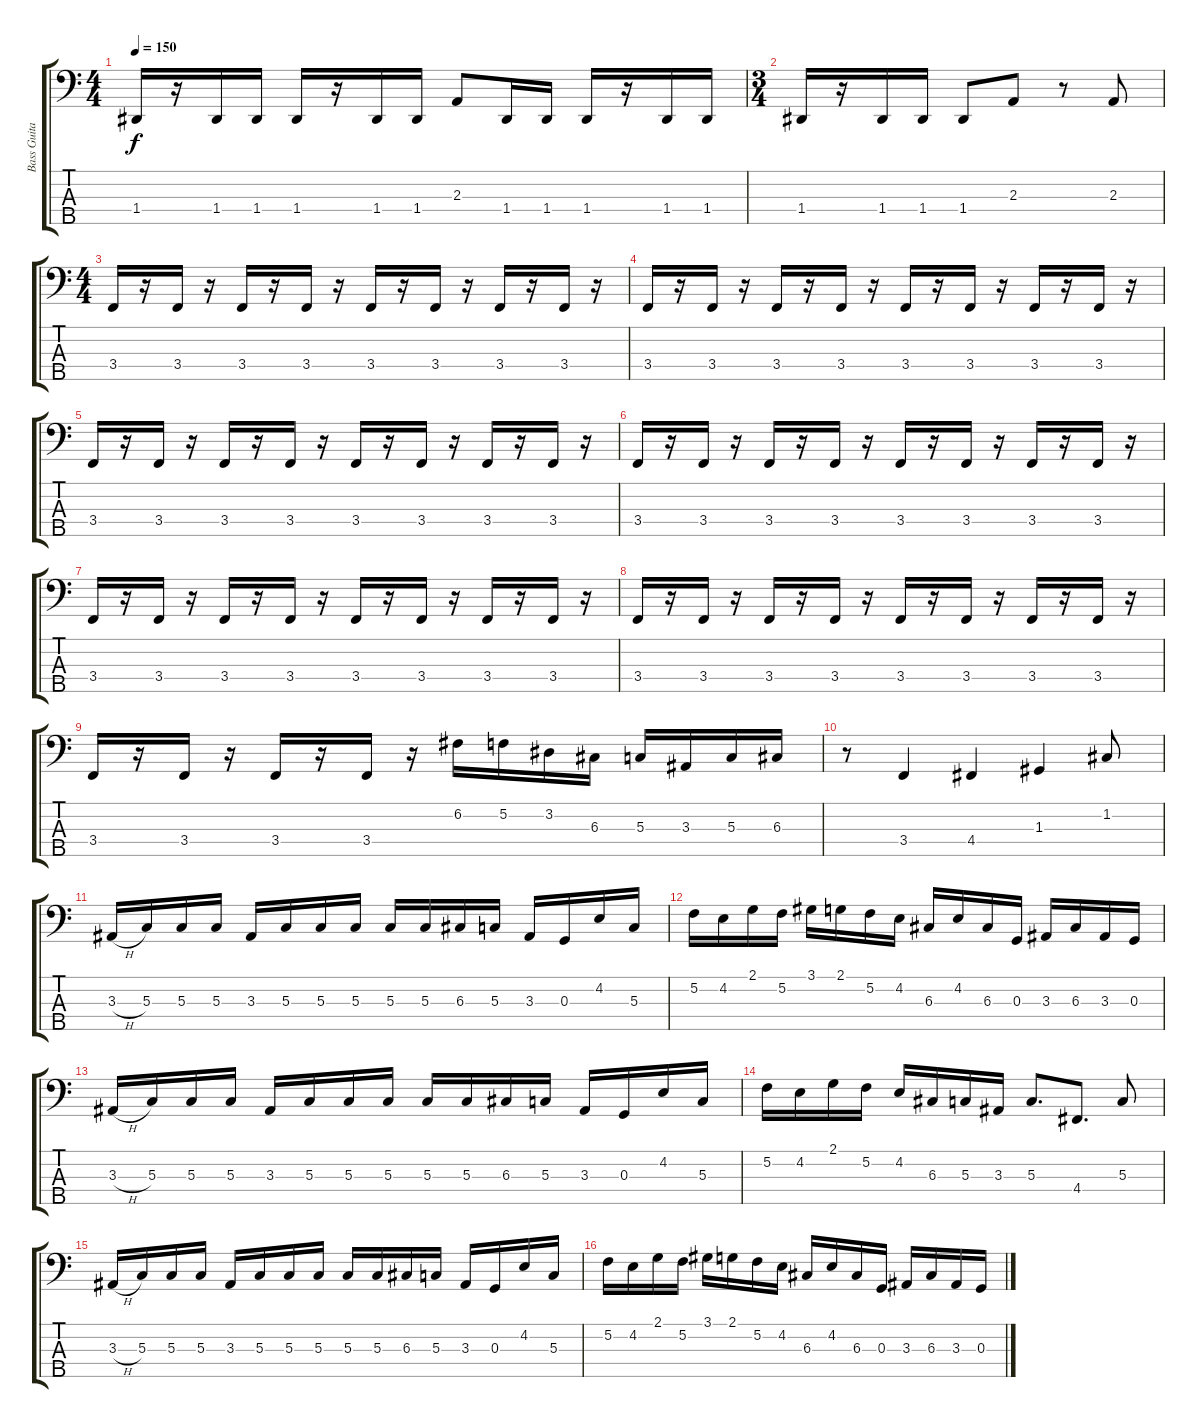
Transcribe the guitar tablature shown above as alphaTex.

\track ("Bass Guitar" "Bass Guita") {instrument electricbasspick}
\staff {score tabs}
\tuning (F2 C2 G1 D1 A0) {hide}
\ts (4 4)
\tempo 150
\clef f4
\ks c
1.4.16{dy f} r.16 1.4.16 1.4.16 1.4.16 r.16 1.4.16 1.4.16 2.3.8 1.4.16 1.4.16 1.4.16 r.16 1.4.16 1.4.16 |
\ts (3 4)
1.4.16 r.16 1.4.16 1.4.16 1.4.8 2.3.8 r.8 2.3.8 |
\ts (4 4)
3.4.16 r.16 3.4.16 r.16 3.4.16 r.16 3.4.16 r.16 3.4.16 r.16 3.4.16 r.16 3.4.16 r.16 3.4.16 r.16 |
3.4.16 r.16 3.4.16 r.16 3.4.16 r.16 3.4.16 r.16 3.4.16 r.16 3.4.16 r.16 3.4.16 r.16 3.4.16 r.16 |
3.4.16 r.16 3.4.16 r.16 3.4.16 r.16 3.4.16 r.16 3.4.16 r.16 3.4.16 r.16 3.4.16 r.16 3.4.16 r.16 |
3.4.16 r.16 3.4.16 r.16 3.4.16 r.16 3.4.16 r.16 3.4.16 r.16 3.4.16 r.16 3.4.16 r.16 3.4.16 r.16 |
3.4.16 r.16 3.4.16 r.16 3.4.16 r.16 3.4.16 r.16 3.4.16 r.16 3.4.16 r.16 3.4.16 r.16 3.4.16 r.16 |
3.4.16 r.16 3.4.16 r.16 3.4.16 r.16 3.4.16 r.16 3.4.16 r.16 3.4.16 r.16 3.4.16 r.16 3.4.16 r.16 |
3.4.16 r.16 3.4.16 r.16 3.4.16 r.16 3.4.16 r.16 6.2.16 5.2.16 3.2.16 6.3.16 5.3.16 3.3.16 5.3.16 6.3.16 |
r.8 3.4.4 4.4.4 1.3.4 1.2.8 |
3.3{h}.16 5.3.16 5.3.16 5.3.16 3.3.16 5.3.16 5.3.16 5.3.16 5.3.16 5.3.16 6.3.16 5.3.16 3.3.16 0.3.16 4.2.16 5.3.16 |
5.2.16 4.2.16 2.1.16 5.2.16 3.1.16 2.1.16 5.2.16 4.2.16 6.3.16 4.2.16 6.3.16 0.3.16 3.3.16 6.3.16 3.3.16 0.3.16 |
3.3{h}.16 5.3.16 5.3.16 5.3.16 3.3.16 5.3.16 5.3.16 5.3.16 5.3.16 5.3.16 6.3.16 5.3.16 3.3.16 0.3.16 4.2.16 5.3.16 |
5.2.16 4.2.16 2.1.16 5.2.16 4.2.16 6.3.16 5.3.16 3.3.16 5.3.8{d} 4.4.8{d} 5.3.8 |
3.3{h}.16 5.3.16 5.3.16 5.3.16 3.3.16 5.3.16 5.3.16 5.3.16 5.3.16 5.3.16 6.3.16 5.3.16 3.3.16 0.3.16 4.2.16 5.3.16 |
5.2.16 4.2.16 2.1.16 5.2.16 3.1.16 2.1.16 5.2.16 4.2.16 6.3.16 4.2.16 6.3.16 0.3.16 3.3.16 6.3.16 3.3.16 0.3.16
